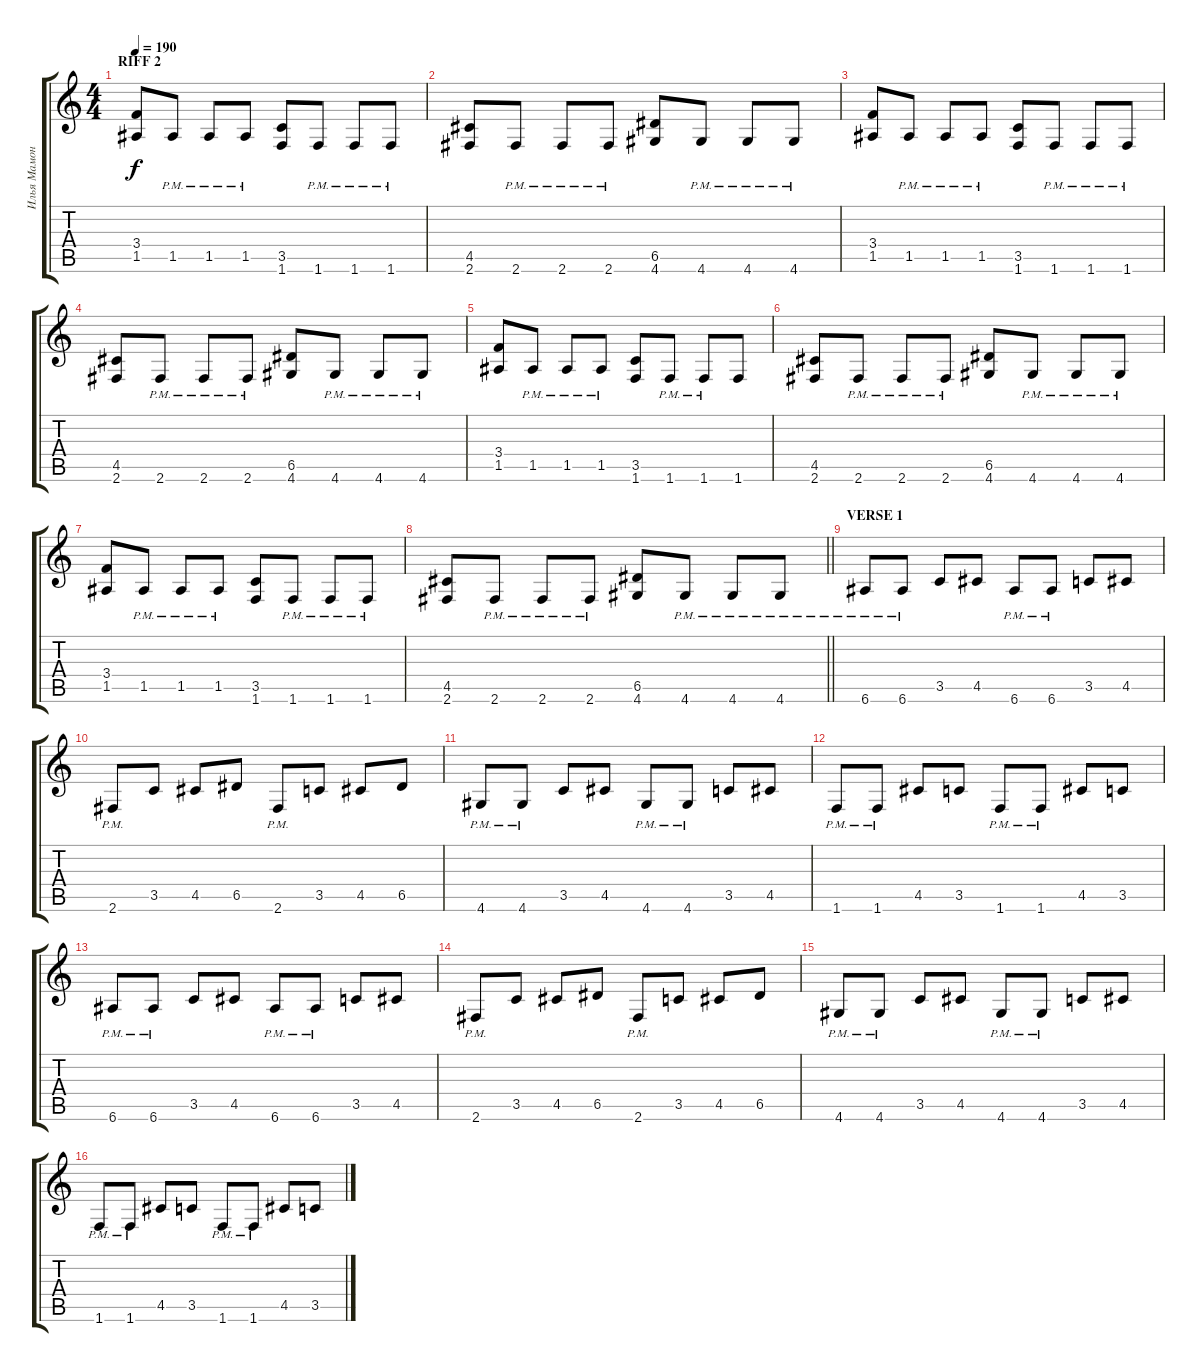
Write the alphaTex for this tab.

\track ("Илья Мамонтов" "Илья Мамон") {instrument distortionguitar}
\staff {score tabs}
\tuning (E4 B3 G3 D3 A2 E2) {hide}
\ts (4 4)
\section ("" "RIFF 2")
\tempo 190
\clef g2
\ks c
(3.4 1.5).8{dy f} 1.5{pm}.8 1.5{pm}.8 1.5{pm}.8 (3.5 1.6).8 1.6{pm}.8 1.6{pm}.8 1.6{pm}.8 |
(4.5 2.6).8 2.6{pm}.8 2.6{pm}.8 2.6{pm}.8 (6.5 4.6).8 4.6{pm}.8 4.6{pm}.8 4.6{pm}.8 |
(3.4 1.5).8 1.5{pm}.8 1.5{pm}.8 1.5{pm}.8 (3.5 1.6).8 1.6{pm}.8 1.6{pm}.8 1.6{pm}.8 |
(4.5 2.6).8 2.6{pm}.8 2.6{pm}.8 2.6{pm}.8 (6.5 4.6).8 4.6{pm}.8 4.6{pm}.8 4.6{pm}.8 |
(3.4 1.5).8 1.5{pm}.8 1.5{pm}.8 1.5{pm}.8 (3.5 1.6).8 1.6{pm}.8 1.6{pm}.8 1.6.8 |
(4.5 2.6).8 2.6{pm}.8 2.6{pm}.8 2.6{pm}.8 (6.5 4.6).8 4.6{pm}.8 4.6{pm}.8 4.6{pm}.8 |
(3.4 1.5).8 1.5{pm}.8 1.5{pm}.8 1.5{pm}.8 (3.5 1.6).8 1.6{pm}.8 1.6{pm}.8 1.6{pm}.8 |
\barLineRight lightlight
(4.5 2.6).8 2.6{pm}.8 2.6{pm}.8 2.6{pm}.8 (6.5 4.6).8 4.6{pm}.8 4.6{pm}.8 4.6{pm}.8 |
\section ("" "VERSE 1")
6.6{pm}.8 6.6{pm}.8 3.5.8 4.5.8 6.6{pm}.8 6.6{pm}.8 3.5.8 4.5.8 |
2.6{pm}.8 3.5.8 4.5.8 6.5.8 2.6{pm}.8 3.5.8 4.5.8 6.5.8 |
4.6{pm}.8 4.6{pm}.8 3.5.8 4.5.8 4.6{pm}.8 4.6{pm}.8 3.5.8 4.5.8 |
1.6{pm}.8 1.6{pm}.8 4.5.8 3.5.8 1.6{pm}.8 1.6{pm}.8 4.5.8 3.5.8 |
6.6{pm}.8 6.6{pm}.8 3.5.8 4.5.8 6.6{pm}.8 6.6{pm}.8 3.5.8 4.5.8 |
2.6{pm}.8 3.5.8 4.5.8 6.5.8 2.6{pm}.8 3.5.8 4.5.8 6.5.8 |
4.6{pm}.8 4.6{pm}.8 3.5.8 4.5.8 4.6{pm}.8 4.6{pm}.8 3.5.8 4.5.8 |
1.6{pm}.8 1.6{pm}.8 4.5.8 3.5.8 1.6{pm}.8 1.6{pm}.8 4.5.8 3.5.8
